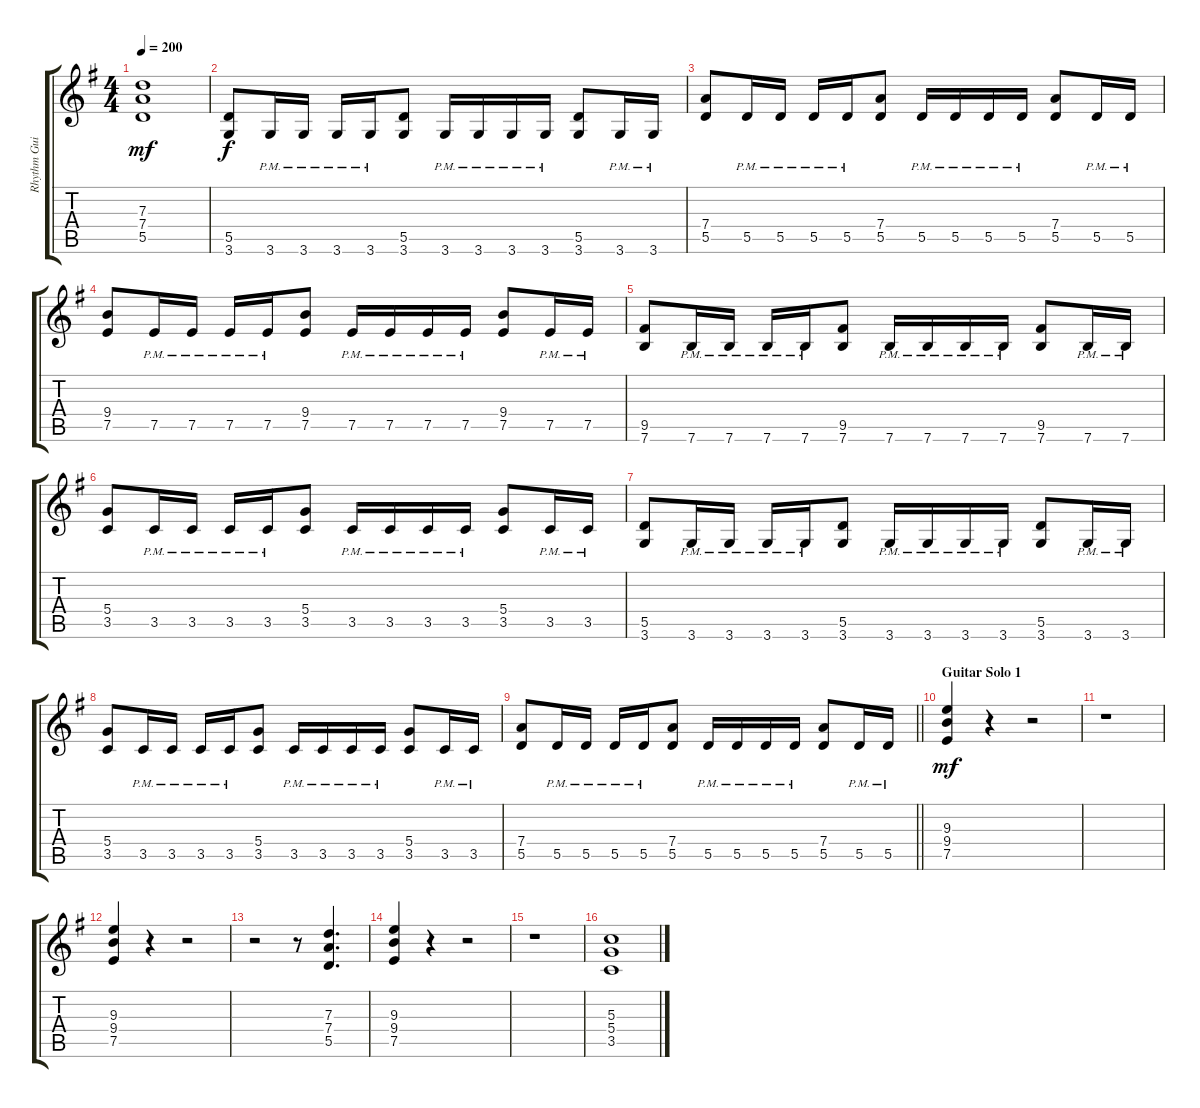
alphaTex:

\track ("Rhythm Guitar 1" "Rhythm Gui") {instrument distortionguitar}
\staff {score tabs}
\tuning (E4 B3 G3 D3 A2 E2) {hide}
\ts (4 4)
\tempo 200
\clef g2
\ks g
(7.3 7.4 5.5).1{dy mf} |
(5.5 3.6).8{dy f} 3.6{pm}.16 3.6{pm}.16 3.6{pm}.16 3.6{pm}.16 (5.5 3.6).8 3.6{pm}.16 3.6{pm}.16 3.6{pm}.16 3.6{pm}.16 (5.5 3.6).8 3.6{pm}.16 3.6{pm}.16 |
(7.4 5.5).8 5.5{pm}.16 5.5{pm}.16 5.5{pm}.16 5.5{pm}.16 (7.4 5.5).8 5.5{pm}.16 5.5{pm}.16 5.5{pm}.16 5.5{pm}.16 (7.4 5.5).8 5.5{pm}.16 5.5{pm}.16 |
(9.4 7.5).8 7.5{pm}.16 7.5{pm}.16 7.5{pm}.16 7.5{pm}.16 (9.4 7.5).8 7.5{pm}.16 7.5{pm}.16 7.5{pm}.16 7.5{pm}.16 (9.4 7.5).8 7.5{pm}.16 7.5{pm}.16 |
(9.5 7.6).8 7.6{pm}.16 7.6{pm}.16 7.6{pm}.16 7.6{pm}.16 (9.5 7.6).8 7.6{pm}.16 7.6{pm}.16 7.6{pm}.16 7.6{pm}.16 (9.5 7.6).8 7.6{pm}.16 7.6{pm}.16 |
(5.4 3.5).8 3.5{pm}.16 3.5{pm}.16 3.5{pm}.16 3.5{pm}.16 (5.4 3.5).8 3.5{pm}.16 3.5{pm}.16 3.5{pm}.16 3.5{pm}.16 (5.4 3.5).8 3.5{pm}.16 3.5{pm}.16 |
(5.5 3.6).8 3.6{pm}.16 3.6{pm}.16 3.6{pm}.16 3.6{pm}.16 (5.5 3.6).8 3.6{pm}.16 3.6{pm}.16 3.6{pm}.16 3.6{pm}.16 (5.5 3.6).8 3.6{pm}.16 3.6{pm}.16 |
(5.4 3.5).8 3.5{pm}.16 3.5{pm}.16 3.5{pm}.16 3.5{pm}.16 (5.4 3.5).8 3.5{pm}.16 3.5{pm}.16 3.5{pm}.16 3.5{pm}.16 (5.4 3.5).8 3.5{pm}.16 3.5{pm}.16 |
\barLineRight lightlight
(7.4 5.5).8 5.5{pm}.16 5.5{pm}.16 5.5{pm}.16 5.5{pm}.16 (7.4 5.5).8 5.5{pm}.16 5.5{pm}.16 5.5{pm}.16 5.5{pm}.16 (7.4 5.5).8 5.5{pm}.16 5.5{pm}.16 |
\section ("" "Guitar Solo 1")
(9.3 9.4 7.5).4{dy mf} r.4 r.2 |
r.1 |
(9.3 9.4 7.5).4 r.4 r.2 |
r.2 r.8 (7.3 7.4 5.5).4{d} |
(9.3 9.4 7.5).4 r.4 r.2 |
r.1 |
(5.3 5.4 3.5).1
